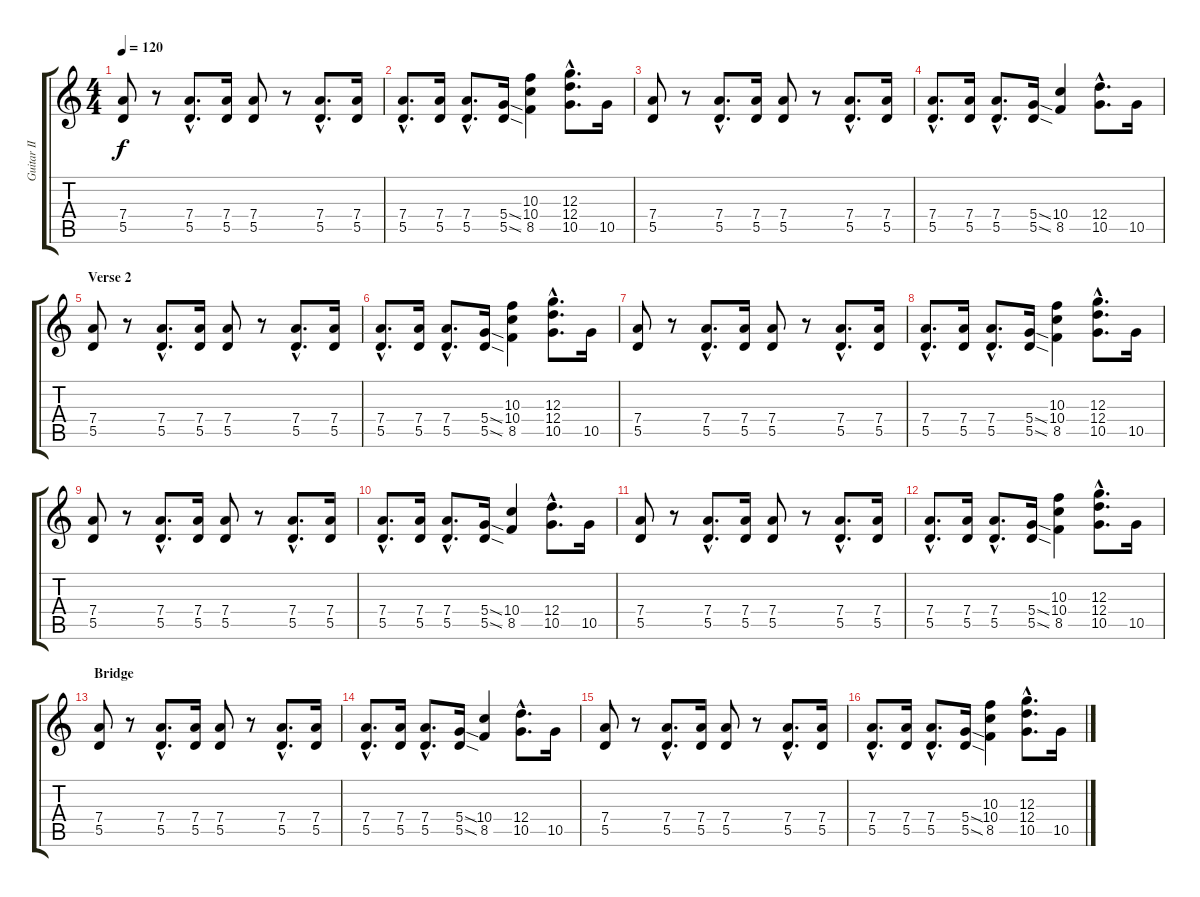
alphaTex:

\track ("Guitar II - Rythm (Left)" "Guitar II ") {instrument overdrivenguitar}
\staff {score tabs}
\tuning (E4 B3 G3 D3 A2 E2) {hide}
\ts (4 4)
\tempo 120
\clef g2
\ks c
(7.4 5.5).8{dy f} r.8 (7.4{hac} 5.5{hac}).8{d} (7.4 5.5).16 (7.4 5.5).8 r.8 (7.4{hac} 5.5{hac}).8{d} (7.4 5.5).16 |
(7.4{hac} 5.5{hac}).8{d} (7.4 5.5).16 (7.4{hac} 5.5{hac}).8{d} (5.4{sod} 5.5{sod}).16 (10.3 10.4 8.5).4 (12.3{hac} 12.4{hac} 10.5{hac}).8{d} 10.5.16 |
(7.4 5.5).8 r.8 (7.4{hac} 5.5{hac}).8{d} (7.4 5.5).16 (7.4 5.5).8 r.8 (7.4{hac} 5.5{hac}).8{d} (7.4 5.5).16 |
(7.4{hac} 5.5{hac}).8{d} (7.4 5.5).16 (7.4{hac} 5.5{hac}).8{d} (5.4{sod} 5.5{sod}).16 (10.4 8.5).4 (12.4{hac} 10.5{hac}).8{d} 10.5.16 |
\section ("" "Verse 2")
(7.4 5.5).8 r.8 (7.4{hac} 5.5{hac}).8{d} (7.4 5.5).16 (7.4 5.5).8 r.8 (7.4{hac} 5.5{hac}).8{d} (7.4 5.5).16 |
(7.4{hac} 5.5{hac}).8{d} (7.4 5.5).16 (7.4{hac} 5.5{hac}).8{d} (5.4{sod} 5.5{sod}).16 (10.3 10.4 8.5).4 (12.3{hac} 12.4{hac} 10.5{hac}).8{d} 10.5.16 |
(7.4 5.5).8 r.8 (7.4{hac} 5.5{hac}).8{d} (7.4 5.5).16 (7.4 5.5).8 r.8 (7.4{hac} 5.5{hac}).8{d} (7.4 5.5).16 |
(7.4{hac} 5.5{hac}).8{d} (7.4 5.5).16 (7.4{hac} 5.5{hac}).8{d} (5.4{sod} 5.5{sod}).16 (10.3 10.4 8.5).4 (12.3{hac} 12.4{hac} 10.5{hac}).8{d} 10.5.16 |
(7.4 5.5).8 r.8 (7.4{hac} 5.5{hac}).8{d} (7.4 5.5).16 (7.4 5.5).8 r.8 (7.4{hac} 5.5{hac}).8{d} (7.4 5.5).16 |
(7.4{hac} 5.5{hac}).8{d} (7.4 5.5).16 (7.4{hac} 5.5{hac}).8{d} (5.4{sod} 5.5{sod}).16 (10.4 8.5).4 (12.4{hac} 10.5{hac}).8{d} 10.5.16 |
(7.4 5.5).8 r.8 (7.4{hac} 5.5{hac}).8{d} (7.4 5.5).16 (7.4 5.5).8 r.8 (7.4{hac} 5.5{hac}).8{d} (7.4 5.5).16 |
(7.4{hac} 5.5{hac}).8{d} (7.4 5.5).16 (7.4{hac} 5.5{hac}).8{d} (5.4{sod} 5.5{sod}).16 (10.3 10.4 8.5).4 (12.3{hac} 12.4{hac} 10.5{hac}).8{d} 10.5.16 |
\section ("" "Bridge")
(7.4 5.5).8 r.8 (7.4{hac} 5.5{hac}).8{d} (7.4 5.5).16 (7.4 5.5).8 r.8 (7.4{hac} 5.5{hac}).8{d} (7.4 5.5).16 |
(7.4{hac} 5.5{hac}).8{d} (7.4 5.5).16 (7.4{hac} 5.5{hac}).8{d} (5.4{sod} 5.5{sod}).16 (10.4 8.5).4 (12.4{hac} 10.5{hac}).8{d} 10.5.16 |
(7.4 5.5).8 r.8 (7.4{hac} 5.5{hac}).8{d} (7.4 5.5).16 (7.4 5.5).8 r.8 (7.4{hac} 5.5{hac}).8{d} (7.4 5.5).16 |
(7.4{hac} 5.5{hac}).8{d} (7.4 5.5).16 (7.4{hac} 5.5{hac}).8{d} (5.4{sod} 5.5{sod}).16 (10.3 10.4 8.5).4 (12.3{hac} 12.4{hac} 10.5{hac}).8{d} 10.5.16
